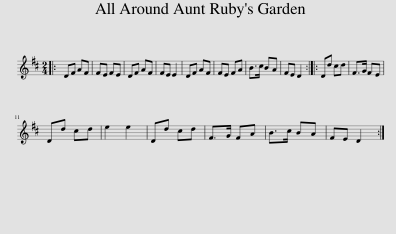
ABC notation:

X:1
L:1/8
M:2/4
I:linebreak $
K:D
V:1 treble
V:1
|: DF AF | FE FE | DF AF | FE E2 | DF AF | %5
 FE FA | B>c BA | FE D2 :: Dd cd | F>G FE |$ %10
 Dd cd | e2 e2 | Dd cd | F>G FA | B>c BA | %15
 FE D2 :| %16
